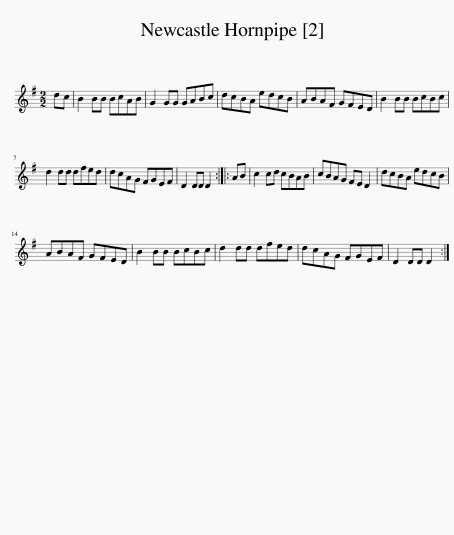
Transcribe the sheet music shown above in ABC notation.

X:1
L:1/8
M:2/2
I:linebreak $
K:G
V:1 treble
V:1
 dc | B2 BB BcAB | G2 GG GABc | dcBA edcB | ABAF GFED | %5
 B2 BB BcBc |$ d2 dd dfed | dcAG FGEF | D2 DD D2 :: AB | %10
 c2 cd cBAB | cBAG FE D2 | dcBA edcB |$ ABAF GFED | B2 BB BcBc | %15
 d2 dd dfed | dcAG FGEF | D2 DD D2 :| %18
